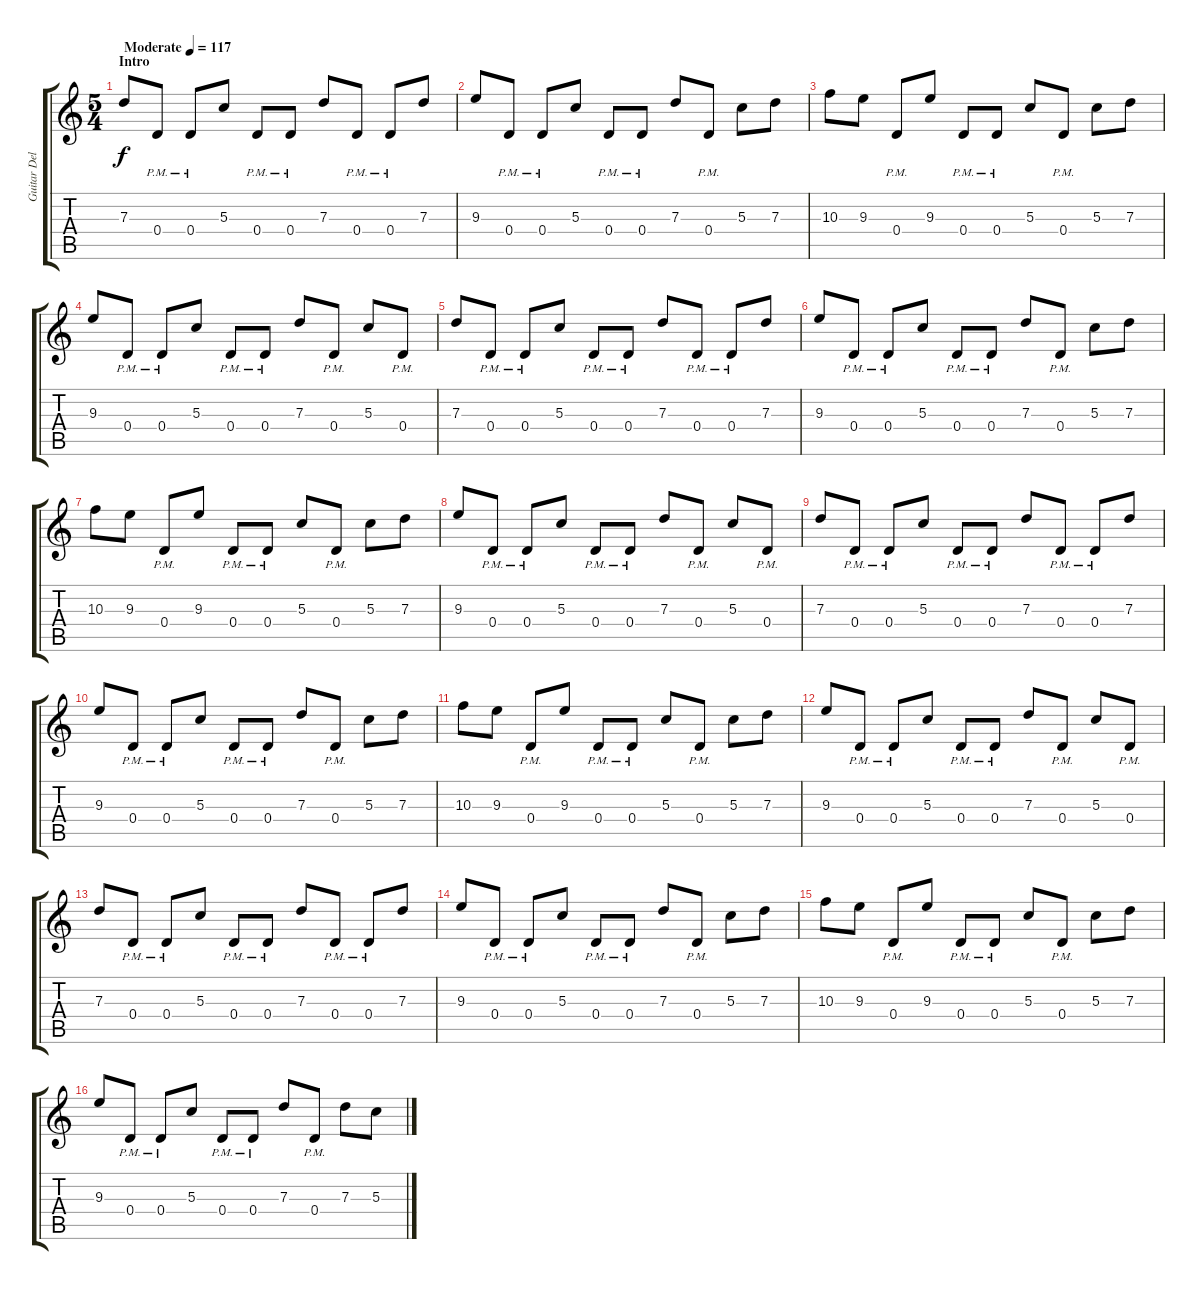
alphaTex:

\track ("Guitar Delay/Overdub" "Guitar Del") {instrument electricguitarclean}
\staff {score tabs}
\tuning (E4 B3 G3 D3 A2 D2) {hide}
\ts (5 4)
\section ("" "Intro")
\tempo (117 "Moderate")
\clef g2
\ks c
7.3.8{dy f instrument electricguitarclean} 0.4{pm}.8 0.4{pm}.8 5.3.8 0.4{pm}.8 0.4{pm}.8 7.3.8 0.4{pm}.8 0.4{pm}.8 7.3.8 |
9.3.8 0.4{pm}.8 0.4{pm}.8 5.3.8 0.4{pm}.8 0.4{pm}.8 7.3.8 0.4{pm}.8 5.3.8 7.3.8 |
10.3.8 9.3.8 0.4{pm}.8 9.3.8 0.4{pm}.8 0.4{pm}.8 5.3.8 0.4{pm}.8 5.3.8 7.3.8 |
9.3.8 0.4{pm}.8 0.4{pm}.8 5.3.8 0.4{pm}.8 0.4{pm}.8 7.3.8 0.4{pm}.8 5.3.8 0.4{pm}.8 |
7.3.8 0.4{pm}.8 0.4{pm}.8 5.3.8 0.4{pm}.8 0.4{pm}.8 7.3.8 0.4{pm}.8 0.4{pm}.8 7.3.8 |
9.3.8 0.4{pm}.8 0.4{pm}.8 5.3.8 0.4{pm}.8 0.4{pm}.8 7.3.8 0.4{pm}.8 5.3.8 7.3.8 |
10.3.8 9.3.8 0.4{pm}.8 9.3.8 0.4{pm}.8 0.4{pm}.8 5.3.8 0.4{pm}.8 5.3.8 7.3.8 |
9.3.8 0.4{pm}.8 0.4{pm}.8 5.3.8 0.4{pm}.8 0.4{pm}.8 7.3.8 0.4{pm}.8 5.3.8 0.4{pm}.8 |
7.3.8 0.4{pm}.8 0.4{pm}.8 5.3.8 0.4{pm}.8 0.4{pm}.8 7.3.8 0.4{pm}.8 0.4{pm}.8 7.3.8 |
9.3.8 0.4{pm}.8 0.4{pm}.8 5.3.8 0.4{pm}.8 0.4{pm}.8 7.3.8 0.4{pm}.8 5.3.8 7.3.8 |
10.3.8 9.3.8 0.4{pm}.8 9.3.8 0.4{pm}.8 0.4{pm}.8 5.3.8 0.4{pm}.8 5.3.8 7.3.8 |
9.3.8 0.4{pm}.8 0.4{pm}.8 5.3.8 0.4{pm}.8 0.4{pm}.8 7.3.8 0.4{pm}.8 5.3.8 0.4{pm}.8 |
7.3.8 0.4{pm}.8 0.4{pm}.8 5.3.8 0.4{pm}.8 0.4{pm}.8 7.3.8 0.4{pm}.8 0.4{pm}.8 7.3.8 |
9.3.8 0.4{pm}.8 0.4{pm}.8 5.3.8 0.4{pm}.8 0.4{pm}.8 7.3.8 0.4{pm}.8 5.3.8 7.3.8 |
10.3.8 9.3.8 0.4{pm}.8 9.3.8 0.4{pm}.8 0.4{pm}.8 5.3.8 0.4{pm}.8 5.3.8 7.3.8 |
9.3.8 0.4{pm}.8 0.4{pm}.8 5.3.8 0.4{pm}.8 0.4{pm}.8 7.3.8 0.4{pm}.8 7.3.8 5.3.8
